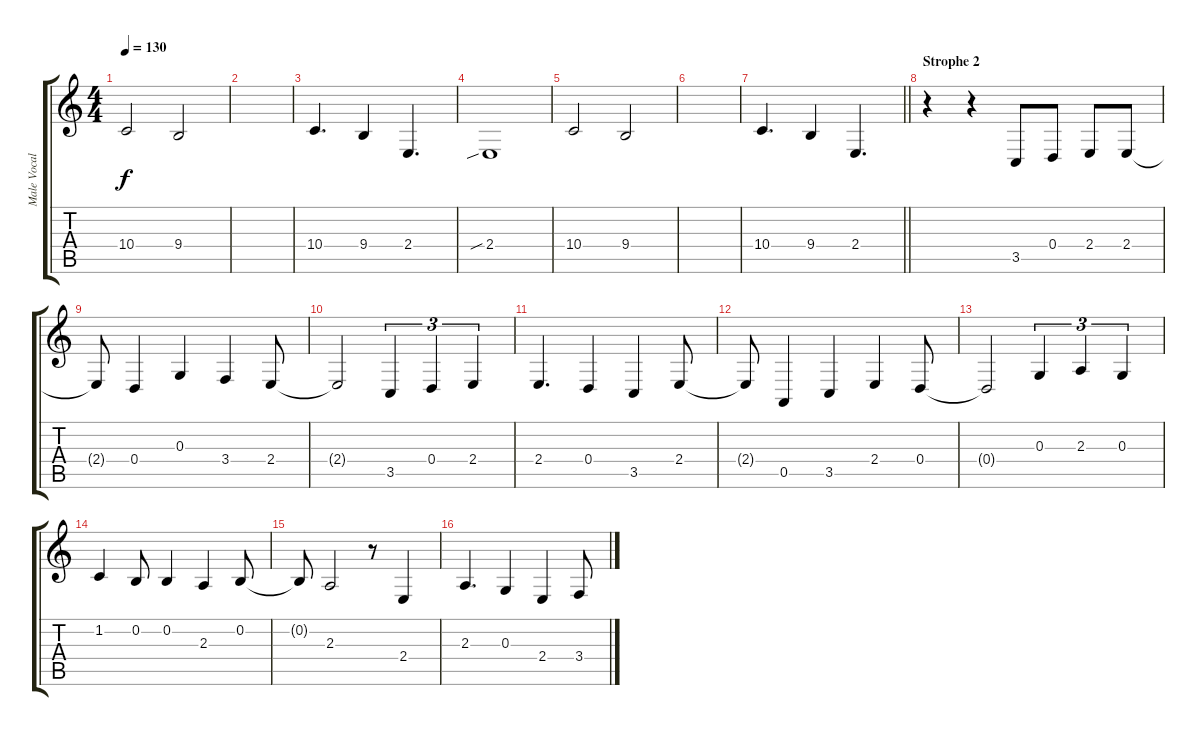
\track ("Male Vocals" "Male Vocal") {instrument oboe}
\staff {score tabs}
\tuning (E4 B3 G3 D3 A2 E2) {hide}
\ts (4 4)
\tempo 130
\clef g2
\ks c
10.4.2{dy f} 9.4.2 |
|
10.4.4{d} 9.4.4 2.4.4{d} |
2.4{sib}.1 |
10.4.2 9.4.2 |
|
\barLineRight lightlight
10.4.4{d} 9.4.4 2.4.4{d} |
\section ("" "Strophe 2")
r.4 r.4 3.5.8 0.4.8 2.4.8 2.4.8 |
2.4{t}.8 0.4.4 0.3.4 3.4.4 2.4.8 |
2.4{t}.2 3.5.4{tu (3 2)} 0.4.4{tu (3 2)} 2.4.4{tu (3 2)} |
2.4.4{d} 0.4.4 3.5.4 2.4.8 |
2.4{t}.8 0.5.4 3.5.4 2.4.4 0.4.8 |
0.4{t}.2 0.3.4{tu (3 2)} 2.3.4{tu (3 2)} 0.3.4{tu (3 2)} |
1.2.4 0.2.8 0.2.4 2.3.4 0.2.8 |
0.2{t}.8 2.3.2 r.8 2.4.4 |
2.3.4{d} 0.3.4 2.4.4 3.4.8
